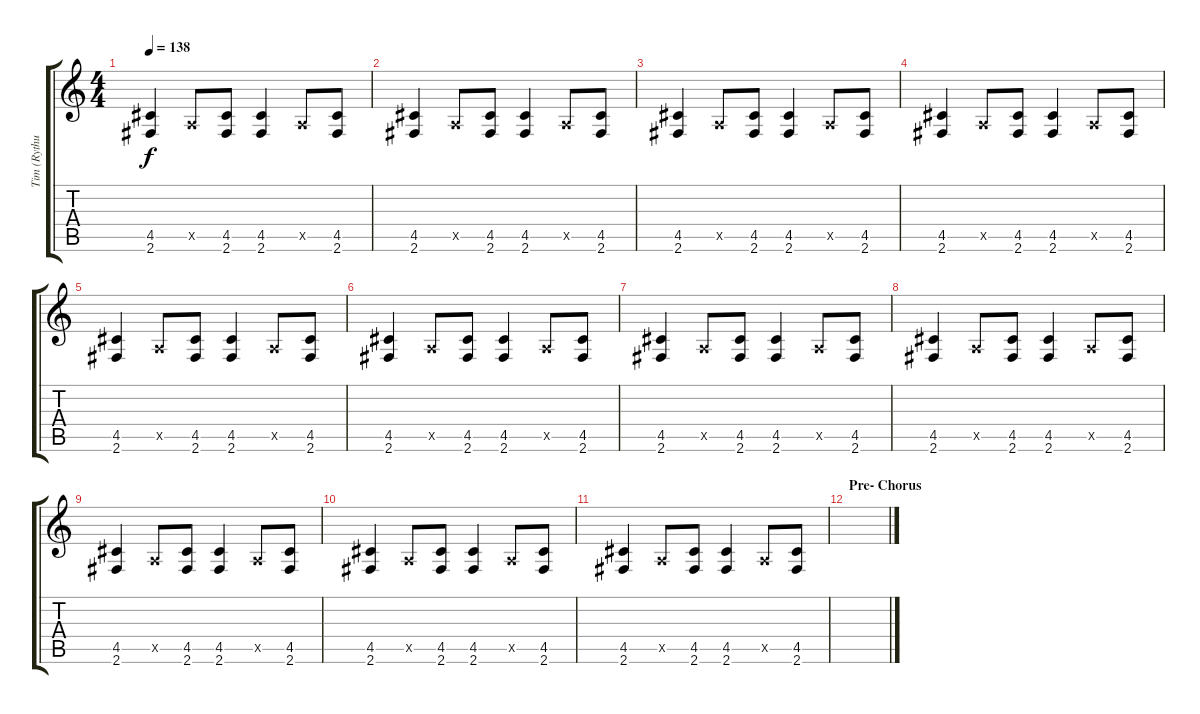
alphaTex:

\track ("Tim (Rythum)" "Tim (Rythu") {instrument distortionguitar}
\staff {score tabs}
\tuning (E4 B3 G3 D3 A2 E2) {hide}
\ts (4 4)
\tempo 138
\clef g2
\ks c
(4.5 2.6).4{dy f} 0.5{x}.8 (4.5 2.6).8 (4.5 2.6).4 0.5{x}.8 (4.5 2.6).8 |
(4.5 2.6).4 0.5{x}.8 (4.5 2.6).8 (4.5 2.6).4 0.5{x}.8 (4.5 2.6).8 |
(4.5 2.6).4 0.5{x}.8 (4.5 2.6).8 (4.5 2.6).4 0.5{x}.8 (4.5 2.6).8 |
(4.5 2.6).4 0.5{x}.8 (4.5 2.6).8 (4.5 2.6).4 0.5{x}.8 (4.5 2.6).8 |
(4.5 2.6).4 0.5{x}.8 (4.5 2.6).8 (4.5 2.6).4 0.5{x}.8 (4.5 2.6).8 |
(4.5 2.6).4 0.5{x}.8 (4.5 2.6).8 (4.5 2.6).4 0.5{x}.8 (4.5 2.6).8 |
(4.5 2.6).4 0.5{x}.8 (4.5 2.6).8 (4.5 2.6).4 0.5{x}.8 (4.5 2.6).8 |
(4.5 2.6).4 0.5{x}.8 (4.5 2.6).8 (4.5 2.6).4 0.5{x}.8 (4.5 2.6).8 |
(4.5 2.6).4 0.5{x}.8 (4.5 2.6).8 (4.5 2.6).4 0.5{x}.8 (4.5 2.6).8 |
(4.5 2.6).4 0.5{x}.8 (4.5 2.6).8 (4.5 2.6).4 0.5{x}.8 (4.5 2.6).8 |
(4.5 2.6).4 0.5{x}.8 (4.5 2.6).8 (4.5 2.6).4 0.5{x}.8 (4.5 2.6).8 |
\section ("" "Pre- Chorus")
